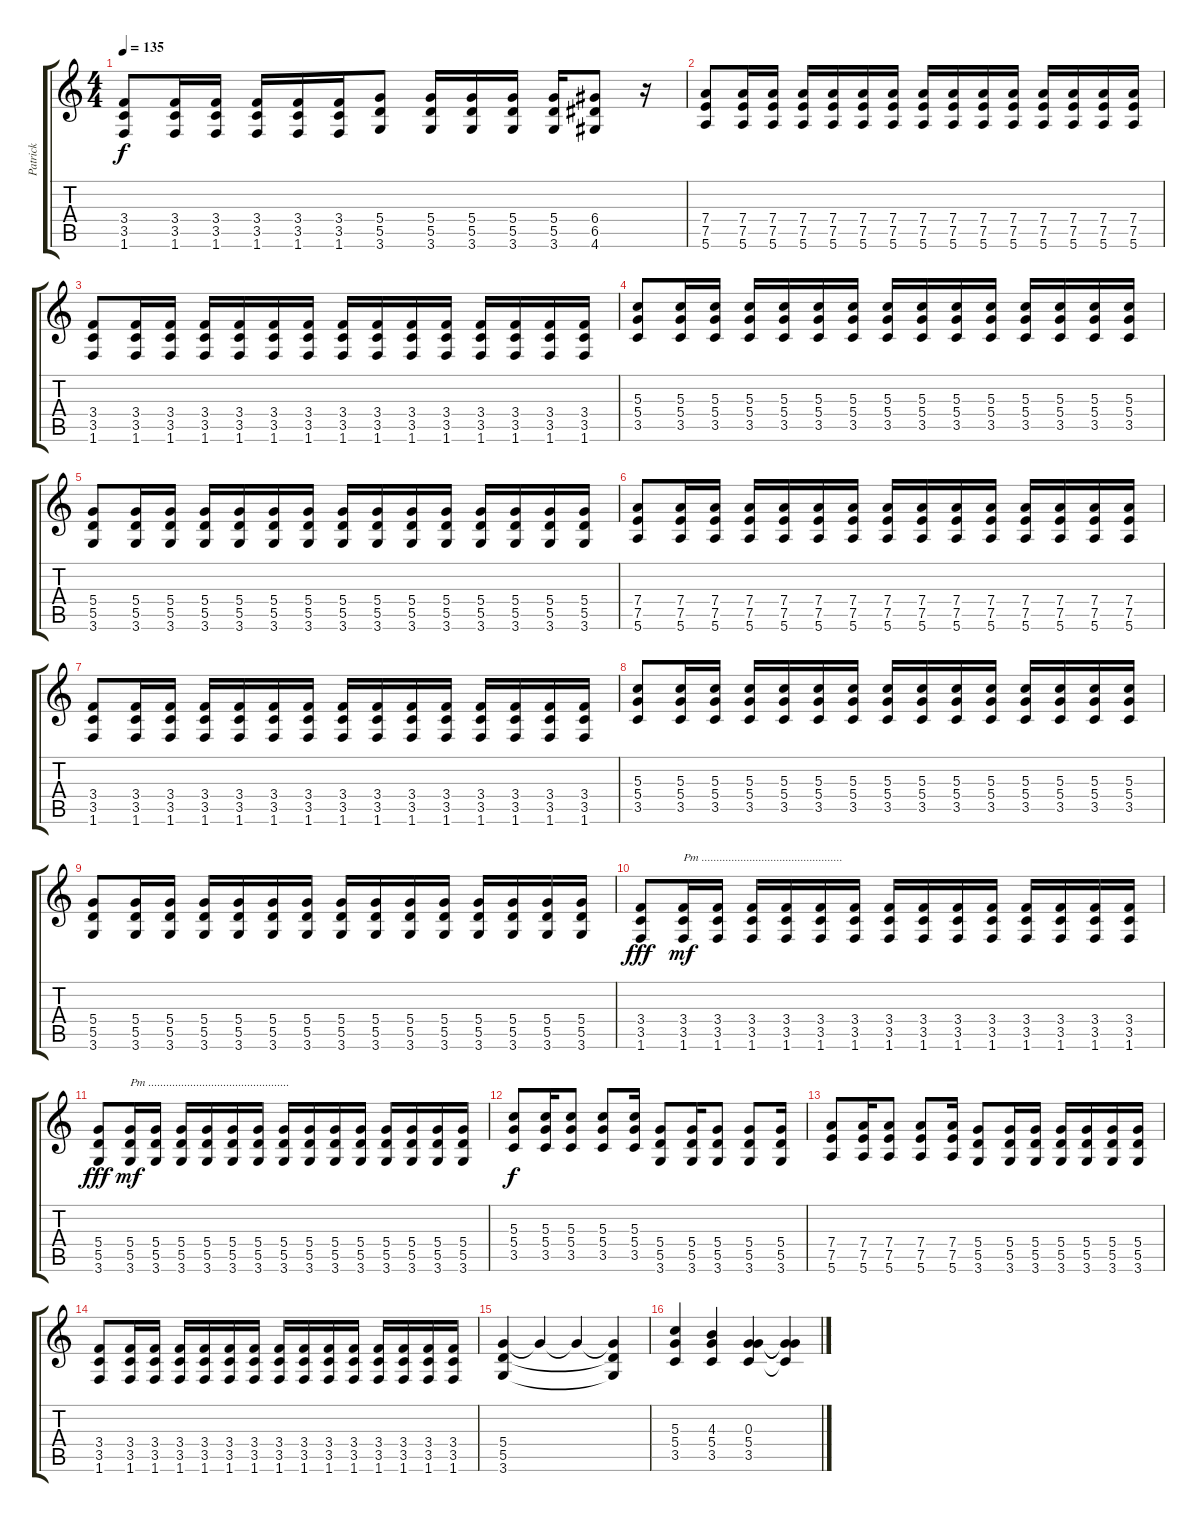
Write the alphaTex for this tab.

\track ("Patrick" "Patrick") {instrument overdrivenguitar}
\staff {score tabs}
\tuning (E4 B3 G3 D3 A2 E2) {hide}
\ts (4 4)
\tempo 135
\clef g2
\ks c
(3.4 3.5 1.6).8{dy f} (3.4 3.5 1.6).16 (3.4 3.5 1.6).16 (3.4 3.5 1.6).16 (3.4 3.5 1.6).16 (3.4 3.5 1.6).16 (5.4 5.5 3.6).8 (5.4 5.5 3.6).16 (5.4 5.5 3.6).16 (5.4 5.5 3.6).16 (5.4 5.5 3.6).16 (6.4 6.5 4.6).8 r.16 |
(7.4 7.5 5.6).8 (7.4 7.5 5.6).16 (7.4 7.5 5.6).16 (7.4 7.5 5.6).16 (7.4 7.5 5.6).16 (7.4 7.5 5.6).16 (7.4 7.5 5.6).16 (7.4 7.5 5.6).16 (7.4 7.5 5.6).16 (7.4 7.5 5.6).16 (7.4 7.5 5.6).16 (7.4 7.5 5.6).16 (7.4 7.5 5.6).16 (7.4 7.5 5.6).16 (7.4 7.5 5.6).16 |
(3.4 3.5 1.6).8 (3.4 3.5 1.6).16 (3.4 3.5 1.6).16 (3.4 3.5 1.6).16 (3.4 3.5 1.6).16 (3.4 3.5 1.6).16 (3.4 3.5 1.6).16 (3.4 3.5 1.6).16 (3.4 3.5 1.6).16 (3.4 3.5 1.6).16 (3.4 3.5 1.6).16 (3.4 3.5 1.6).16 (3.4 3.5 1.6).16 (3.4 3.5 1.6).16 (3.4 3.5 1.6).16 |
(5.3 5.4 3.5).8 (5.3 5.4 3.5).16 (5.3 5.4 3.5).16 (5.3 5.4 3.5).16 (5.3 5.4 3.5).16 (5.3 5.4 3.5).16 (5.3 5.4 3.5).16 (5.3 5.4 3.5).16 (5.3 5.4 3.5).16 (5.3 5.4 3.5).16 (5.3 5.4 3.5).16 (5.3 5.4 3.5).16 (5.3 5.4 3.5).16 (5.3 5.4 3.5).16 (5.3 5.4 3.5).16 |
(5.4 5.5 3.6).8 (5.4 5.5 3.6).16 (5.4 5.5 3.6).16 (5.4 5.5 3.6).16 (5.4 5.5 3.6).16 (5.4 5.5 3.6).16 (5.4 5.5 3.6).16 (5.4 5.5 3.6).16 (5.4 5.5 3.6).16 (5.4 5.5 3.6).16 (5.4 5.5 3.6).16 (5.4 5.5 3.6).16 (5.4 5.5 3.6).16 (5.4 5.5 3.6).16 (5.4 5.5 3.6).16 |
(7.4 7.5 5.6).8 (7.4 7.5 5.6).16 (7.4 7.5 5.6).16 (7.4 7.5 5.6).16 (7.4 7.5 5.6).16 (7.4 7.5 5.6).16 (7.4 7.5 5.6).16 (7.4 7.5 5.6).16 (7.4 7.5 5.6).16 (7.4 7.5 5.6).16 (7.4 7.5 5.6).16 (7.4 7.5 5.6).16 (7.4 7.5 5.6).16 (7.4 7.5 5.6).16 (7.4 7.5 5.6).16 |
(3.4 3.5 1.6).8 (3.4 3.5 1.6).16 (3.4 3.5 1.6).16 (3.4 3.5 1.6).16 (3.4 3.5 1.6).16 (3.4 3.5 1.6).16 (3.4 3.5 1.6).16 (3.4 3.5 1.6).16 (3.4 3.5 1.6).16 (3.4 3.5 1.6).16 (3.4 3.5 1.6).16 (3.4 3.5 1.6).16 (3.4 3.5 1.6).16 (3.4 3.5 1.6).16 (3.4 3.5 1.6).16 |
(5.3 5.4 3.5).8 (5.3 5.4 3.5).16 (5.3 5.4 3.5).16 (5.3 5.4 3.5).16 (5.3 5.4 3.5).16 (5.3 5.4 3.5).16 (5.3 5.4 3.5).16 (5.3 5.4 3.5).16 (5.3 5.4 3.5).16 (5.3 5.4 3.5).16 (5.3 5.4 3.5).16 (5.3 5.4 3.5).16 (5.3 5.4 3.5).16 (5.3 5.4 3.5).16 (5.3 5.4 3.5).16 |
(5.4 5.5 3.6).8 (5.4 5.5 3.6).16 (5.4 5.5 3.6).16 (5.4 5.5 3.6).16 (5.4 5.5 3.6).16 (5.4 5.5 3.6).16 (5.4 5.5 3.6).16 (5.4 5.5 3.6).16 (5.4 5.5 3.6).16 (5.4 5.5 3.6).16 (5.4 5.5 3.6).16 (5.4 5.5 3.6).16 (5.4 5.5 3.6).16 (5.4 5.5 3.6).16 (5.4 5.5 3.6).16 |
(3.4 3.5 1.6).8{dy fff} (3.4 3.5 1.6).16{txt "Pm ..............................................." dy mf} (3.4 3.5 1.6).16 (3.4 3.5 1.6).16 (3.4 3.5 1.6).16 (3.4 3.5 1.6).16 (3.4 3.5 1.6).16 (3.4 3.5 1.6).16 (3.4 3.5 1.6).16 (3.4 3.5 1.6).16 (3.4 3.5 1.6).16 (3.4 3.5 1.6).16 (3.4 3.5 1.6).16 (3.4 3.5 1.6).16 (3.4 3.5 1.6).16 |
(5.4 5.5 3.6).8{dy fff} (5.4 5.5 3.6).16{txt "Pm ..............................................." dy mf} (5.4 5.5 3.6).16 (5.4 5.5 3.6).16 (5.4 5.5 3.6).16 (5.4 5.5 3.6).16 (5.4 5.5 3.6).16 (5.4 5.5 3.6).16 (5.4 5.5 3.6).16 (5.4 5.5 3.6).16 (5.4 5.5 3.6).16 (5.4 5.5 3.6).16 (5.4 5.5 3.6).16 (5.4 5.5 3.6).16 (5.4 5.5 3.6).16 |
(5.3 5.4 3.5).8{dy f} (5.3 5.4 3.5).16 (5.3 5.4 3.5).8 (5.3 5.4 3.5).8 (5.3 5.4 3.5).16 (5.4 5.5 3.6).8 (5.4 5.5 3.6).16 (5.4 5.5 3.6).8 (5.4 5.5 3.6).8 (5.4 5.5 3.6).16 |
(7.4 7.5 5.6).8 (7.4 7.5 5.6).16 (7.4 7.5 5.6).8 (7.4 7.5 5.6).8 (7.4 7.5 5.6).16 (5.4 5.5 3.6).8 (5.4 5.5 3.6).16 (5.4 5.5 3.6).16 (5.4 5.5 3.6).16 (5.4 5.5 3.6).16 (5.4 5.5 3.6).16 (5.4 5.5 3.6).16 |
(3.4 3.5 1.6).8 (3.4 3.5 1.6).16 (3.4 3.5 1.6).16 (3.4 3.5 1.6).16 (3.4 3.5 1.6).16 (3.4 3.5 1.6).16 (3.4 3.5 1.6).16 (3.4 3.5 1.6).16 (3.4 3.5 1.6).16 (3.4 3.5 1.6).16 (3.4 3.5 1.6).16 (3.4 3.5 1.6).16 (3.4 3.5 1.6).16 (3.4 3.5 1.6).16 (3.4 3.5 1.6).16 |
(5.4 5.5 3.6).4 5.4{t}.4 5.4{t}.4 (5.4{t} 5.5{t} 3.6{t}).4 |
(5.3 5.4 3.5).4 (4.3 5.4 3.5).4 (0.3 5.4 3.5).4 (0.3{t} 5.4{t} 3.5{t}).4
